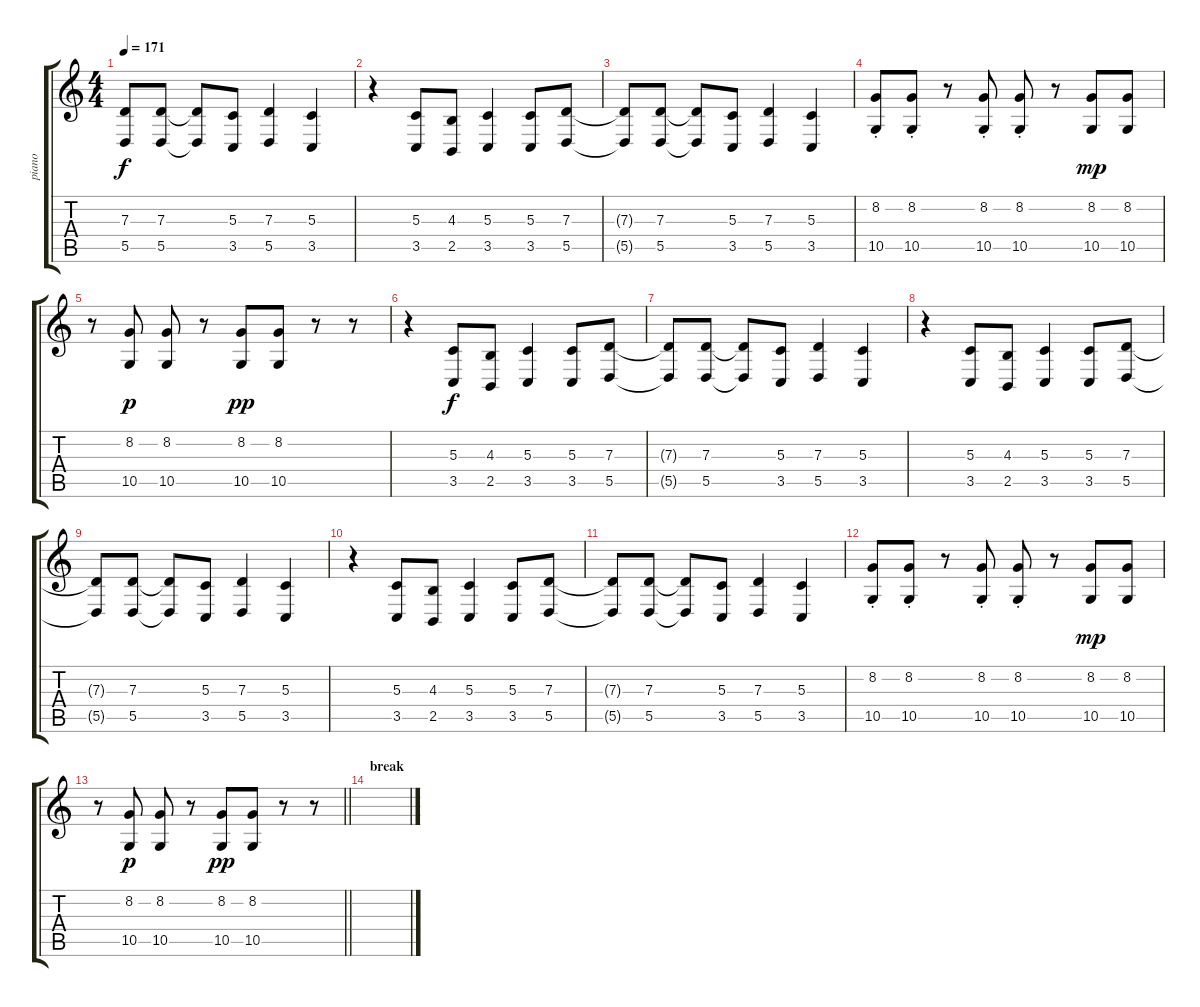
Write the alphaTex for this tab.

\track ("piano" "piano") {instrument accordion}
\staff {score tabs}
\tuning (E4 B3 G3 D3 A2 E2) {hide}
\ts (4 4)
\tempo 171
\clef g2
\ks c
(7.3{t} 5.5{t}).8{dy f} (7.3 5.5).8 (7.3{t} 5.5{t}).8 (5.3 3.5).8 (7.3 5.5).4 (5.3 3.5).4 |
r.4 (5.3 3.5).8 (4.3 2.5).8 (5.3 3.5).4 (5.3 3.5).8 (7.3 5.5).8 |
(7.3{t} 5.5{t}).8 (7.3 5.5).8 (7.3{t} 5.5{t}).8 (5.3 3.5).8 (7.3 5.5).4 (5.3 3.5).4 |
(8.2{st} 10.5).8 (8.2{st} 10.5).8 r.8 (8.2{st} 10.5).8 (8.2{st} 10.5).8 r.8 (8.2 10.5).8{dy mp} (8.2 10.5).8 |
r.8 (8.2 10.5).8{dy p} (8.2 10.5).8 r.8 (8.2 10.5).8{dy pp} (8.2 10.5).8 r.8 r.8 |
r.4 (5.3 3.5).8{dy f} (4.3 2.5).8 (5.3 3.5).4 (5.3 3.5).8 (7.3 5.5).8 |
(7.3{t} 5.5{t}).8 (7.3 5.5).8 (7.3{t} 5.5{t}).8 (5.3 3.5).8 (7.3 5.5).4 (5.3 3.5).4 |
r.4 (5.3 3.5).8 (4.3 2.5).8 (5.3 3.5).4 (5.3 3.5).8 (7.3 5.5).8 |
(7.3{t} 5.5{t}).8 (7.3 5.5).8 (7.3{t} 5.5{t}).8 (5.3 3.5).8 (7.3 5.5).4 (5.3 3.5).4 |
r.4 (5.3 3.5).8 (4.3 2.5).8 (5.3 3.5).4 (5.3 3.5).8 (7.3 5.5).8 |
(7.3{t} 5.5{t}).8 (7.3 5.5).8 (7.3{t} 5.5{t}).8 (5.3 3.5).8 (7.3 5.5).4 (5.3 3.5).4 |
(8.2{st} 10.5).8 (8.2{st} 10.5).8 r.8 (8.2{st} 10.5).8 (8.2{st} 10.5).8 r.8 (8.2 10.5).8{dy mp} (8.2 10.5).8 |
\barLineRight lightlight
r.8 (8.2 10.5).8{dy p} (8.2 10.5).8 r.8 (8.2 10.5).8{dy pp} (8.2 10.5).8 r.8 r.8 |
\section ("" "break")
